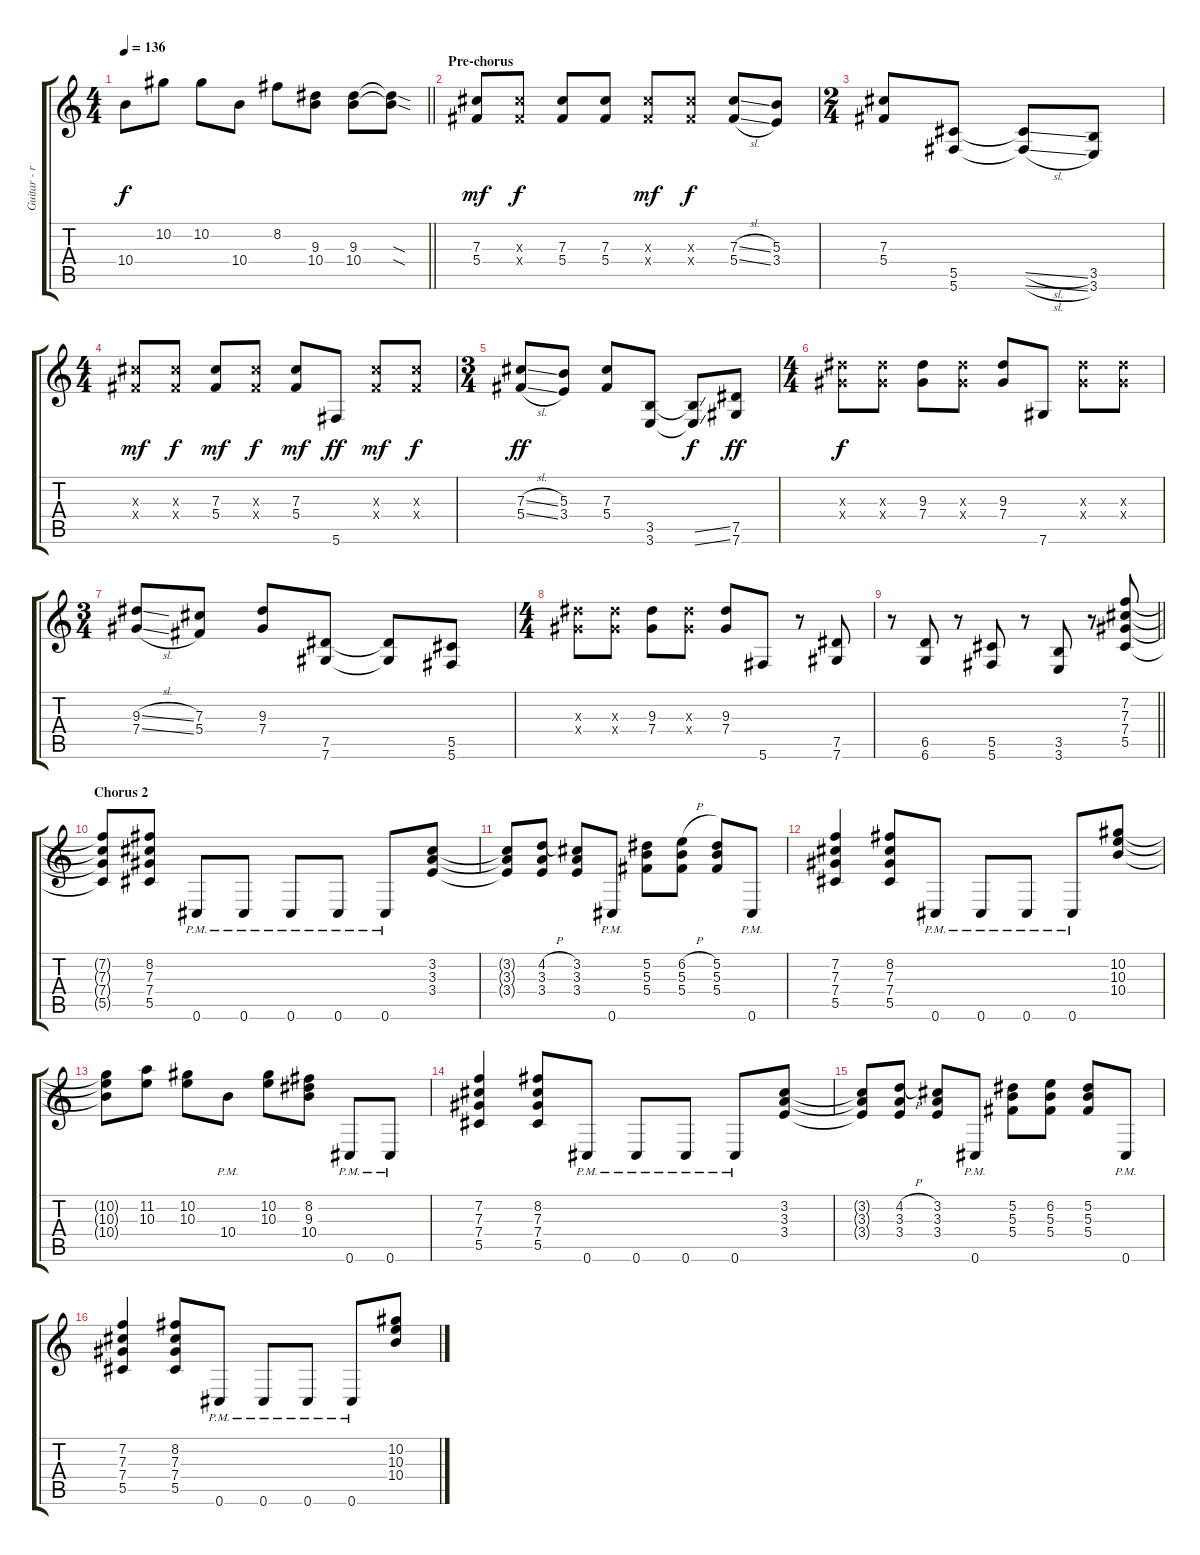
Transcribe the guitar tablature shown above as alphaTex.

\track ("Guitar - rhythm" "Guitar - r") {instrument distortionguitar}
\staff {score tabs}
\tuning (Eb4 Bb3 Gb3 Db3 Ab2 Db2) {hide}
\ts (4 4)
\tempo 136
\clef g2
\barLineRight lightlight
\ks c
10.4.8{dy f} 10.2.8 10.2.8 10.4.8 8.2.8 (9.3 10.4).8 (9.3 10.4).8 (9.3{sod t} 10.4{sod t}).8 |
\section ("" "Pre-chorus")
(7.3 5.4).8{dy mf} (7.3{x} 5.4{x}).8{dy f} (7.3 5.4).8 (7.3 5.4).8 (7.3{x} 5.4{x}).8{dy mf} (7.3{x} 5.4{x}).8{dy f} (7.3{sl} 5.4{sl}).8 (5.3 3.4).8 |
\ts (2 4)
(7.3 5.4).8 (5.5 5.6).8 (5.5{sl t} 5.6{sl t}).8 (3.5 3.6).8 |
\ts (4 4)
(7.3{x} 5.4{x}).8{dy mf} (7.3{x} 5.4{x}).8{dy f} (7.3 5.4).8{dy mf} (7.3{x} 5.4{x}).8{dy f} (7.3 5.4).8{dy mf} 5.6.8{dy ff} (7.3{x} 5.4{x}).8{dy mf} (7.3{x} 5.4{x}).8{dy f} |
\ts (3 4)
(7.3{sl} 5.4{sl}).8{dy ff} (5.3 3.4).8 (7.3 5.4).8 (3.5 3.6).8 (3.5{ss t} 3.6{ss t}).8{dy f} (7.5 7.6).8{dy ff} |
\ts (4 4)
(9.3{x} 7.4{x}).8{dy f} (9.3{x} 7.4{x}).8 (9.3 7.4).8 (9.3{x} 7.4{x}).8 (9.3 7.4).8 7.6.8 (9.3{x} 7.4{x}).8 (9.3{x} 7.4{x}).8 |
\ts (3 4)
(9.3{sl} 7.4{sl}).8 (7.3 5.4).8 (9.3 7.4).8 (7.5 7.6).8 (7.5{t} 7.6{t}).8 (5.5 5.6).8 |
\ts (4 4)
(9.3{x} 7.4{x}).8 (9.3{x} 7.4{x}).8 (9.3 7.4).8 (9.3{x} 7.4{x}).8 (9.3 7.4).8 5.6.8 r.8 (7.5 7.6).8 |
\barLineRight lightlight
r.8 (6.5 6.6).8 r.8 (5.5 5.6).8 r.8 (3.5 3.6).8 r.8 (7.2 7.3 7.4 5.5).8 |
\section ("" "Chorus 2")
(7.2{t} 7.3{t} 7.4{t} 5.5{t}).8 (8.2 7.3 7.4 5.5).8 0.6{pm}.8 0.6{pm}.8 0.6{pm}.8 0.6{pm}.8 0.6{pm}.8 (3.2 3.3 3.4).8 |
(3.2{t} 3.3{t} 3.4{t}).8 (4.2{h} 3.3 3.4).8 (3.2 3.3 3.4).8 0.6{pm}.8 (5.2 5.3 5.4).8 (6.2{h} 5.3 5.4).8 (5.2 5.3 5.4).8 0.6{pm}.8 |
(7.2 7.3 7.4 5.5).4 (8.2 7.3 7.4 5.5).8 0.6{pm}.8 0.6{pm}.8 0.6{pm}.8 0.6{pm}.8 (10.2 10.3 10.4).8 |
(10.2{t} 10.3{t} 10.4{t}).8 (11.2 10.3).8 (10.2 10.3).8 10.4{pm}.8 (10.2 10.3).8 (8.2 9.3 10.4).8 0.6{pm}.8 0.6{pm}.8 |
(7.2 7.3 7.4 5.5).4 (8.2 7.3 7.4 5.5).8 0.6{pm}.8 0.6{pm}.8 0.6{pm}.8 0.6{pm}.8 (3.2 3.3 3.4).8 |
(3.2{t} 3.3{t} 3.4{t}).8 (4.2{h} 3.3 3.4).8 (3.2 3.3 3.4).8 0.6{pm}.8 (5.2 5.3 5.4).8 (6.2 5.3 5.4).8 (5.2 5.3 5.4).8 0.6{pm}.8 |
(7.2 7.3 7.4 5.5).4 (8.2 7.3 7.4 5.5).8 0.6{pm}.8 0.6{pm}.8 0.6{pm}.8 0.6{pm}.8 (10.2 10.3 10.4).8
